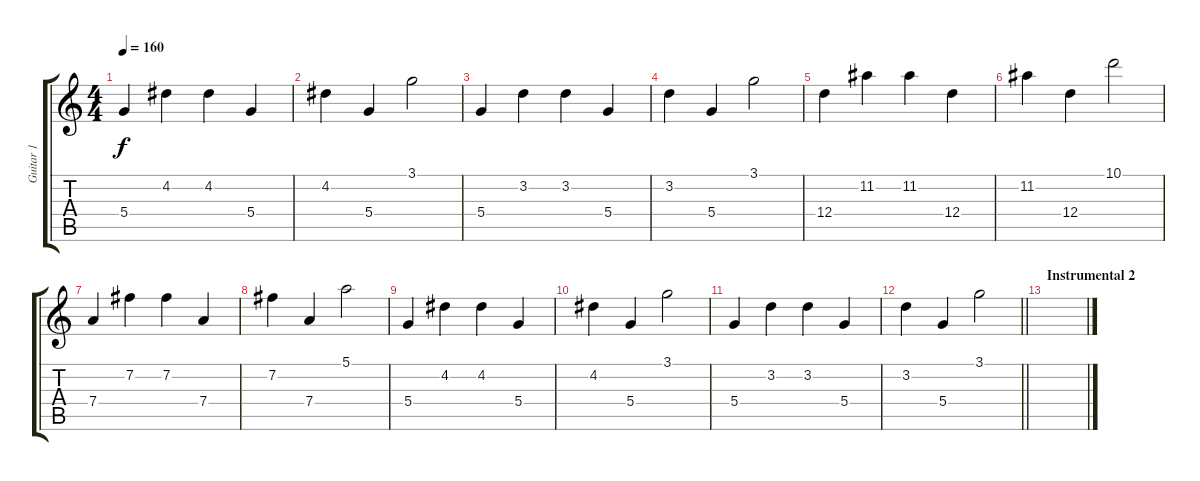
\track ("Guitar 1" "Guitar 1") {instrument overdrivenguitar}
\staff {score tabs}
\tuning (E4 B3 G3 D3 A2 E2) {hide}
\ts (4 4)
\tempo 160
\clef g2
\ks c
5.4.4{dy f} 4.2.4 4.2.4 5.4.4 |
4.2.4 5.4.4 3.1.2 |
5.4.4 3.2.4 3.2.4 5.4.4 |
3.2.4 5.4.4 3.1.2 |
12.4.4 11.2.4 11.2.4 12.4.4 |
11.2.4 12.4.4 10.1.2 |
7.4.4 7.2.4 7.2.4 7.4.4 |
7.2.4 7.4.4 5.1.2 |
5.4.4 4.2.4 4.2.4 5.4.4 |
4.2.4 5.4.4 3.1.2 |
5.4.4 3.2.4 3.2.4 5.4.4 |
\barLineRight lightlight
3.2.4 5.4.4 3.1.2 |
\section ("" "Instrumental 2")
